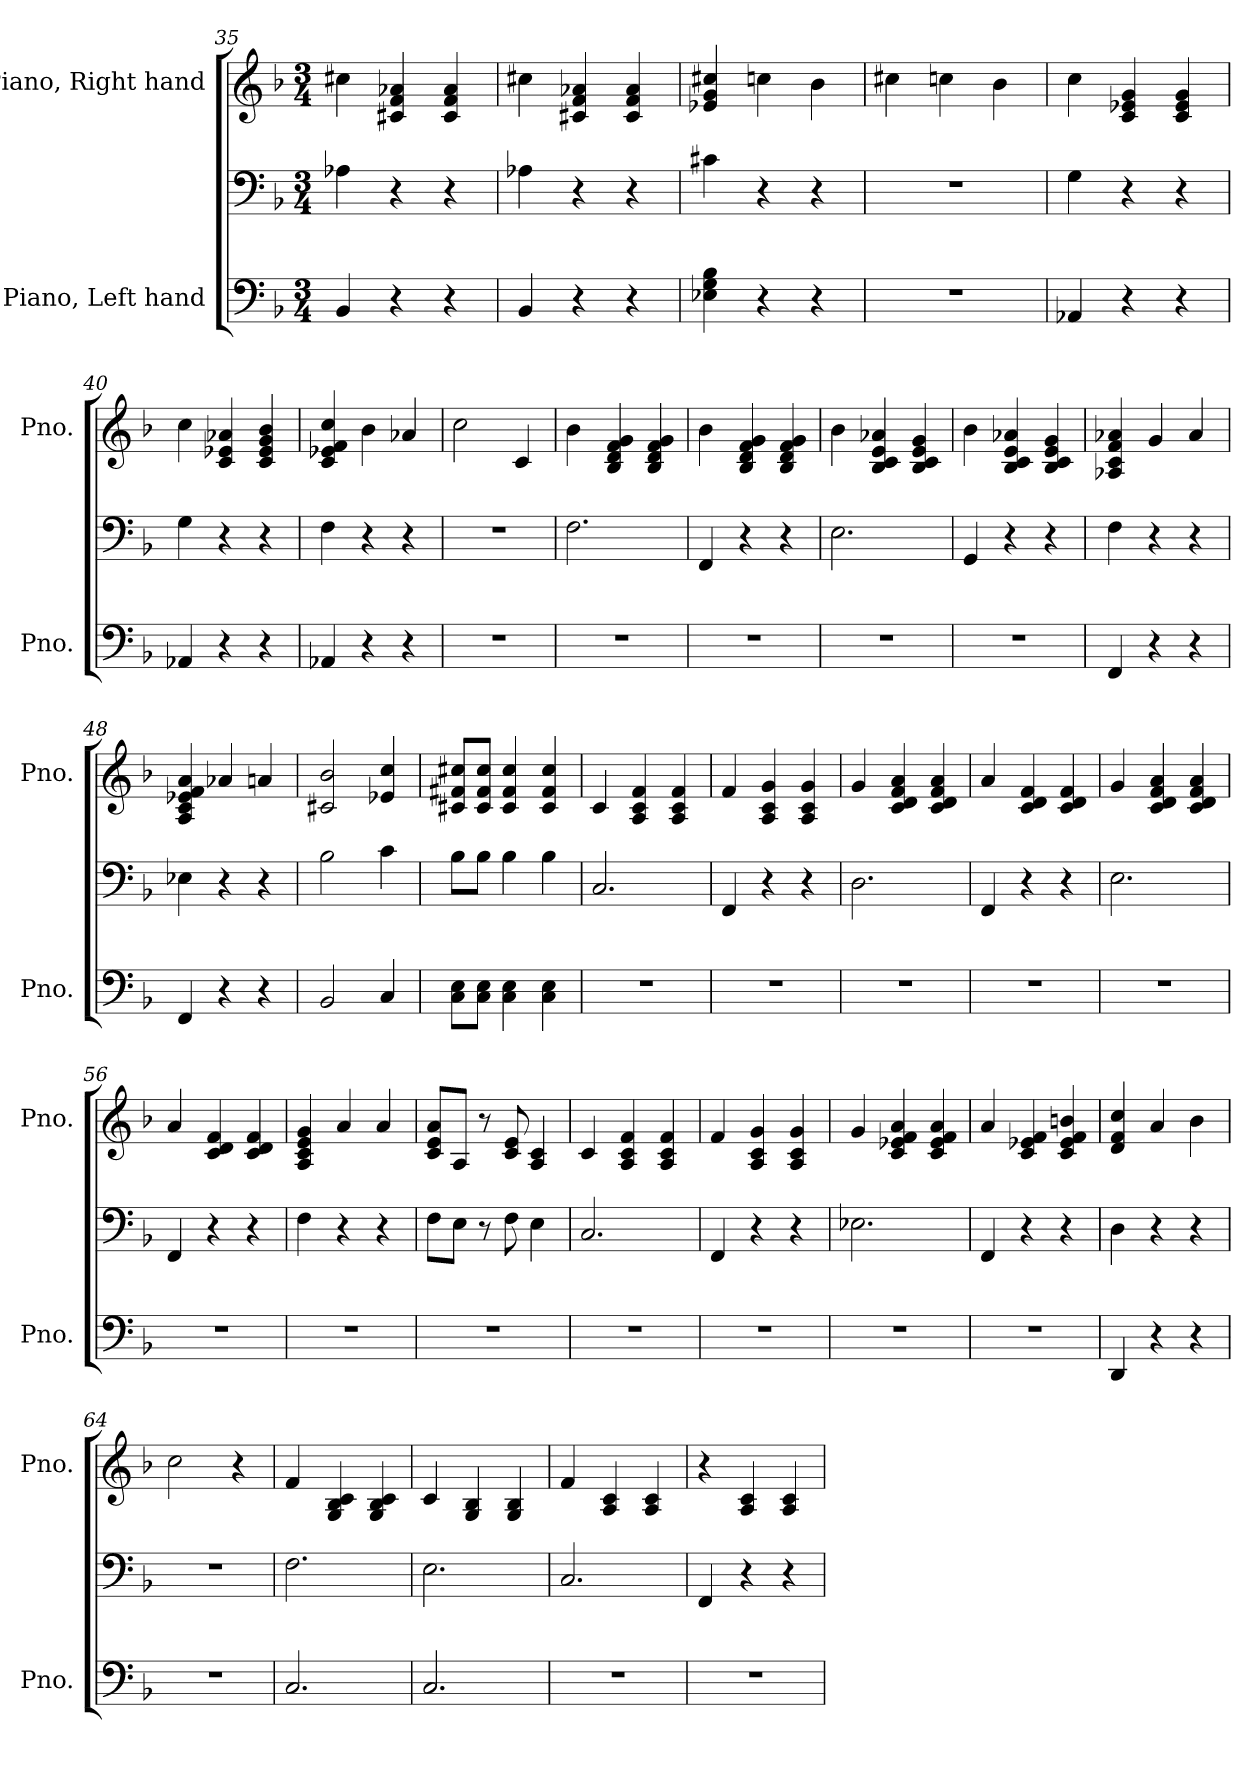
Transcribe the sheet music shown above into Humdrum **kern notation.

**kern	**kern	**kern
*part2	*part2	*part1
*staff3	*staff2	*staff1
*I"Piano, Left hand	*	*I"Piano, Right hand
*I'Pno.	*	*I'Pno.
*clefF4	*clefF4	*clefG2
*k[b-]	*k[b-]	*k[b-]
*M3/4	*M3/4	*M3/4
=35	=35	=35
4BB-/	4A-X\	4cc#X\
4r	4r	4c#X/ 4f/ 4a-X/
4r	4r	4c#/ 4f/ 4a-/
!!LO:LB:g=z
=36	=36	=36
4BB-/	4A-X\	4cc#X\
4r	4r	4c#X/ 4f/ 4a-X/
4r	4r	4c#/ 4f/ 4a-/
=37	=37	=37
4E-X\ 4G\ 4B-\	4c#X\	4e-X/ 4g/ 4cc#X/
4r	4r	4ccn\
4r	4r	4b-\
=38	=38	=38
2.r	2.r	4cc#X\
.	.	4ccn\
.	.	4b-\
=39	=39	=39
4AA-X/	4G\	4cc\
4r	4r	4c/ 4e-X/ 4g/
4r	4r	4c/ 4e-/ 4g/
=40	=40	=40
4AA-X/	4G\	4cc\
4r	4r	4c/ 4e-X/ 4a-X/
4r	4r	4c/ 4e-/ 4g/ 4b-/
=41	=41	=41
4AA-X/	4F\	4c/ 4e-X/ 4f/ 4cc/
4r	4r	4b-\
4r	4r	4a-X/
=42	=42	=42
2.r	2.r	2cc\
.	.	4c/
=43	=43	=43
2.r	2.F\	4b-\
.	.	4B-/ 4d/ 4f/ 4g/
.	.	4B-/ 4d/ 4f/ 4g/
!!LO:LB:g=z
=44	=44	=44
2.r	4FF/	4b-\
.	4r	4B-/ 4d/ 4f/ 4g/
.	4r	4B-/ 4d/ 4f/ 4g/
=45	=45	=45
2.r	2.E\	4b-\
.	.	4B-/ 4c/ 4e/ 4a-X/
.	.	4B-/ 4c/ 4e/ 4g/
=46	=46	=46
2.r	4GG/	4b-\
.	4r	4B-/ 4c/ 4e/ 4a-X/
.	4r	4B-/ 4c/ 4e/ 4g/
=47	=47	=47
4FF/	4F\	4A-X/ 4c/ 4f/ 4a-X/
4r	4r	4g/
4r	4r	4a-/
=48	=48	=48
4FF/	4E-X\	4A/ 4c/ 4e-X/ 4f/ 4a/
4r	4r	4a-X/
4r	4r	4an/
=49	=49	=49
2BB-/	2B-\	2c#X/ 2b-/
4C/	4c\	4e-X/ 4cc/
=50	=50	=50
8C\ 8E\L	8B-\L	8c#X/ 8f#X/ 8cc#X/L
8C\ 8E\J	8B-\J	8c#/ 8f#/ 8cc#/J
4C\ 4E\	4B-\	4c#/ 4f#/ 4cc#/
4C\ 4E\	4B-\	4c#/ 4f#/ 4cc#/
!!LO:LB:g=z
=51	=51	=51
2.r	2.C/	4c/
.	.	4A/ 4c/ 4f/
.	.	4A/ 4c/ 4f/
=52	=52	=52
2.r	4FF/	4f/
.	4r	4A/ 4c/ 4g/
.	4r	4A/ 4c/ 4g/
=53	=53	=53
2.r	2.D\	4g/
.	.	4c/ 4d/ 4f/ 4a/
.	.	4c/ 4d/ 4f/ 4a/
=54	=54	=54
2.r	4FF/	4a/
.	4r	4c/ 4d/ 4f/
.	4r	4c/ 4d/ 4f/
=55	=55	=55
2.r	2.E\	4g/
.	.	4c/ 4d/ 4f/ 4a/
.	.	4c/ 4d/ 4f/ 4a/
=56	=56	=56
2.r	4FF/	4a/
.	4r	4c/ 4d/ 4f/
.	4r	4c/ 4d/ 4f/
=57	=57	=57
2.r	4F\	4A/ 4c/ 4e/ 4g/
.	4r	4a/
.	4r	4a/
!!LO:PB:g=z
=58	=58	=58
2.r	8F\L	8c/ 8e/ 8a/L
.	8E\J	8A/J
.	8r	8r
.	8F\	8c/ 8e/
.	4E\	4A/ 4c/
=59	=59	=59
2.r	2.C/	4c/
.	.	4A/ 4c/ 4f/
.	.	4A/ 4c/ 4f/
=60	=60	=60
2.r	4FF/	4f/
.	4r	4A/ 4c/ 4g/
.	4r	4A/ 4c/ 4g/
=61	=61	=61
2.r	2.E-X\	4g/
.	.	4c/ 4e-X/ 4f/ 4a/
.	.	4c/ 4e-/ 4f/ 4a/
=62	=62	=62
2.r	4FF/	4a/
.	4r	4c/ 4e-X/ 4f/
.	4r	4c/ 4e-/ 4f/ 4bn/
=63	=63	=63
4DD/	4D\	4d/ 4f/ 4cc/
4r	4r	4a/
4r	4r	4b-\
=64	=64	=64
2.r	2.r	2cc\
.	.	4r
!!LO:LB:g=z
=65	=65	=65
2.C/	2.F\	4f/
.	.	4G/ 4B-/ 4c/
.	.	4G/ 4B-/ 4c/
=66	=66	=66
2.C/	2.E\	4c/
.	.	4G/ 4B-/
.	.	4G/ 4B-/
=67	=67	=67
2.r	2.C/	4f/
.	.	4A/ 4c/
.	.	4A/ 4c/
=68	=68	=68
2.r	4FF/	4r
.	4r	4A/ 4c/
.	4r	4A/ 4c/
=	=	=
*-	*-	*-
